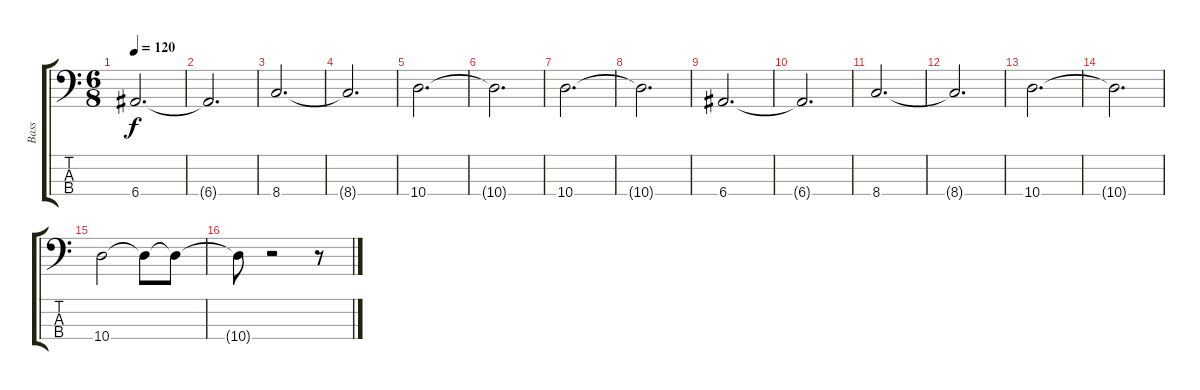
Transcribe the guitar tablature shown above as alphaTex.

\track ("Bass" "Bass") {instrument electricbassfinger}
\staff {score tabs}
\tuning (G2 D2 A1 E1) {hide}
\ts (6 8)
\tempo 120
\clef f4
\ks c
6.4.2{d dy f} |
6.4{t}.2{d} |
8.4.2{d} |
8.4{t}.2{d} |
10.4.2{d} |
10.4{t}.2{d} |
10.4.2{d} |
10.4{t}.2{d} |
6.4.2{d} |
6.4{t}.2{d} |
8.4.2{d} |
8.4{t}.2{d} |
10.4.2{d} |
10.4{t}.2{d} |
10.4.2 10.4{t}.8 10.4{t}.8 |
10.4{t}.8 r.2 r.8
